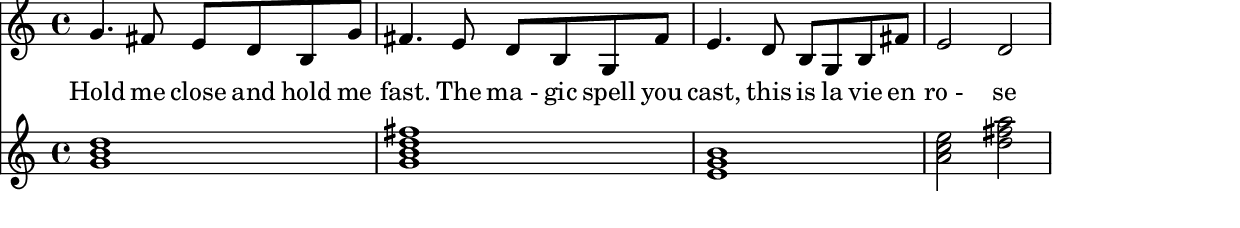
%% Generated by lilypond-book
%% Options: [indent=0\mm,line-width=278\pt]
\include "lilypond-book-preamble.ly"


% ****************************************************************
% Start cut-&-pastable-section
% ****************************************************************



\paper {
  indent = 0\mm
  line-width = 278\pt
  % offset the left padding, also add 1mm as lilypond creates cropped
  % images with a little space on the right
  line-width = #(- line-width (* mm  3.000000) (* mm 1))
}

\layout {
  
}





% ****************************************************************
% ly snippet:
% ****************************************************************
\sourcefileline 51
\layout {
	  	indent = 0\mm
  		line-width = 200\mm
  		ragged-last = ##t
		\override ChordName #'font-size = #2
     	\override ChordName #'font-series = #'bold 
		\override ChordName #'color = #(rgb-color 0 0 0.78) 
		\override ChordName #'font-family = #'roman
	}
	\score {
		\transpose c'' g'
		<<
		\chords { c1 c1:maj7 a1:m d2:m g2}
		\relative c'' {
			\clef treble
			\override Staff.TimeSignature #'style = #'()
			\time 4/4
			<<
    		{ c4. b8 a8 [ g8 e8 c'8 ] b4. a8 g8 [ e8 c8 b'8 ] a4. g8 e8 [ c8 e8 b'8 ] a2 g2 }
		    \new Staff { 
				\clef "treble" 
				\override Staff.TimeSignature #'style = #'()
				\chordmode { c'1 c'1:maj7 a1:m d'2:m g'2}
				
			}			
			>>
		}
		\addlyrics { Hold me close and hold me "fast." The "ma -" gic spell you "cast," this is la vie en "ro -" se}
		>>
	}



% ****************************************************************
% end ly snippet
% ****************************************************************
